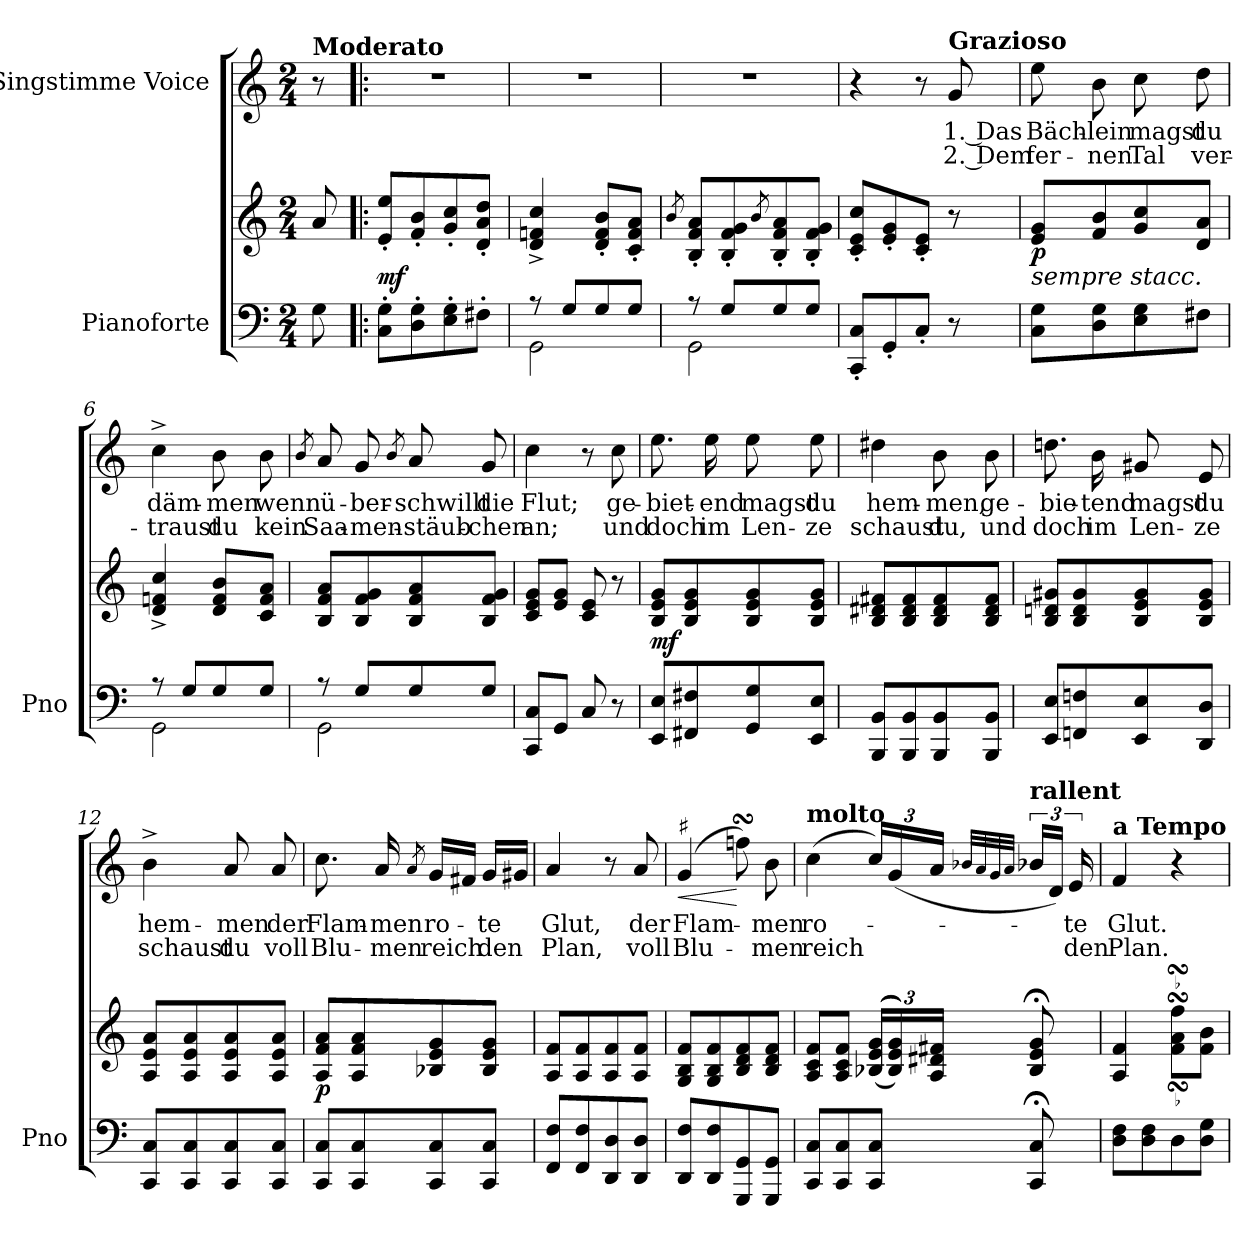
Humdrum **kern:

**kern	**kern	**dynam	**kern	**text	**text	**dynam
*part2	*part2	*part2	*part1	*part1	*part1	*part1
*staff3	*staff2	*staff2/3	*staff1	*staff1	*staff1	*staff1
*I"Pianoforte	*	*	*I"Singstimme Voice	*	*	*
*I'Pno	*	*	*	*	*	*
*clefF4	*clefG2	*	*clefG2	*	*	*
*k[]	*k[]	*	*k[]	*	*	*
*M2/4	*M2/4	*	*M2/4	*	*	*
=	=	=	=	=	=	=
!	!	!	!LO:TX:a:B:t=Moderato	!	!	!
8G\	8a/	.	8r	.	.	.
=1!|:	=1!|:	=1!|:	=1!|:	=1!|:	=1!|:	=1!|:
!	!	!LO:DY:a=2	!	!	!	!
8C\' 8G\'L	8e/' 8ee/'L	mf	2r	.	.	.
8D\' 8G\'	8f/' 8b/'	.	.	.	.	.
8E\' 8G\'	8g/' 8cc/'	.	.	.	.	.
8F#X'\J	8d/' 8a/' 8dd/'J	.	.	.	.	.
=2	=2	=2	=2	=2	=2	=2
*^	*	*	*	*	*	*
8r	2GG\	4d/^ 4fn/^ 4cc/^	.	2r	.	.	.
8G/L	.	.	.	.	.	.	.
8G/	.	8d/' 8f/' 8b/'L	.	.	.	.	.
8G/J	.	8c/' 8f/' 8a/'J	.	.	.	.	.
=3	=3	=3	=3	=3	=3	=3	=3
.	.	8qb/	.	.	.	.	.
8r	2GG\	8B/' 8f/' 8a/'L	.	2r	.	.	.
8G/L	.	8B/' 8f/' 8g/'	.	.	.	.	.
.	.	8qb/	.	.	.	.	.
8G/	.	8B/' 8f/' 8a/'	.	.	.	.	.
8G/J	.	8B/' 8f/' 8g/'J	.	.	.	.	.
*v	*v	*	*	*	*	*	*
=4	=4	=4	=4	=4	=4	=4
8CC/' 8C/'L	8c/' 8e/' 8cc/'L	.	4r	.	.	.
8GG'/	8e/' 8g/'	.	.	.	.	.
8C'/J	8c/' 8e/'J	.	8r	.	.	.
!	!	!	!LO:TX:a:B:t=Grazioso	!	!	!
!	!	!	!	!LO:LY:b	!LO:LY:b	!
8r	8r	.	8g/	1. Das	2. Dem	.
=5	=5	=5	=5	=5	=5	=5
!	!LO:TX:b:i:t=sempre stacc.	!	!	!	!	!
!	!	!LO:DY:b	!	!LO:LY:b	!LO:LY:b	!
8C\ 8G\L	8e/ 8g/L	p	8ee\	Bäch-	fer-	.
!	!	!	!	!LO:LY:b	!LO:LY:b	!
8D\ 8G\	8f/ 8b/	.	8b\	-lein	-nen	.
!	!	!	!	!LO:LY:b	!LO:LY:b	!
8E\ 8G\	8g/ 8cc/	.	8cc\	magst	Tal	.
!	!	!	!	!LO:LY:b	!LO:LY:b	!
8F#X\J	8d/ 8a/J	.	8dd\	du	ver-	.
!!LO:LB:g=z
=6	=6	=6	=6	=6	=6	=6
*^	*	*	*	*	*	*
!	!	!	!	!	!LO:LY:b	!LO:LY:b	!
8r	2GG\	4d/^ 4fn/^ 4cc/^	.	4cc^\	däm-	-traust	.
8G/L	.	.	.	.	.	.	.
!	!	!	!	!	!LO:LY:b	!LO:LY:b	!
8G/	.	8d/ 8f/ 8b/L	.	8b\	-men	du	.
!	!	!	!	!	!LO:LY:b	!LO:LY:b	!
8G/J	.	8c/ 8f/ 8a/J	.	8b\	wenn	kein	.
=7	=7	=7	=7	=7	=7	=7	=7
.	.	.	.	8qb/	.	.	.
!	!	!	!	!	!LO:LY:b	!LO:LY:b	!
8r	2GG\	8B/ 8f/ 8a/L	.	8a/	ü-	Saa-	.
!	!	!	!	!	!LO:LY:b	!LO:LY:b	!
8G/L	.	8B/ 8f/ 8g/	.	8g/	-ber-	-men-	.
.	.	.	.	8qb/	.	.	.
!	!	!	!	!	!LO:LY:b	!LO:LY:b	!
8G/	.	8B/ 8f/ 8a/	.	8a/	-schwillt	-stäub-	.
!	!	!	!	!	!LO:LY:b	!LO:LY:b	!
8G/J	.	8B/ 8f/ 8g/J	.	8g/	die	-chen	.
*v	*v	*	*	*	*	*	*
=8	=8	=8	=8	=8	=8	=8
!	!	!	!	!LO:LY:b	!LO:LY:b	!
8CC/ 8C/L	8c/ 8e/ 8g/L	.	4cc\	Flut;	an;	.
8GG/J	8e/ 8g/J	.	.	.	.	.
8C/	8c/ 8e/	.	8r	.	.	.
!	!	!	!	!LO:LY:b	!LO:LY:b	!
8r	8r	.	8cc\	ge-	und	.
=9	=9	=9	=9	=9	=9	=9
!	!	!LO:DY:b	!	!LO:LY:b	!LO:LY:b	!
8EE/ 8E/L	8B/ 8e/ 8g/L	mf	8.ee\	-biet-	doch	.
8FF#X/ 8F#X/	8B/ 8e/ 8g/	.	.	.	.	.
!	!	!	!	!LO:LY:b	!LO:LY:b	!
.	.	.	16ee\	-end	im	.
!	!	!	!	!LO:LY:b	!LO:LY:b	!
8GG/ 8G/	8B/ 8e/ 8g/	.	8ee\	magst	Len-	.
!	!	!	!	!LO:LY:b	!LO:LY:b	!
8EE/ 8E/J	8B/ 8e/ 8g/J	.	8ee\	du	-ze	.
!!LO:LB:g=z
=10	=10	=10	=10	=10	=10	=10
!	!	!	!	!LO:LY:b	!LO:LY:b	!
8BBB/ 8BB/L	8B/ 8d#X/ 8f#X/L	.	4dd#X\	hem-	schaust	.
8BBB/ 8BB/	8B/ 8d#/ 8f#/	.	.	.	.	.
!	!	!	!	!LO:LY:b	!LO:LY:b	!
8BBB/ 8BB/	8B/ 8d#/ 8f#/	.	8b\	-men,	du,	.
!	!	!	!	!LO:LY:b	!LO:LY:b	!
8BBB/ 8BB/J	8B/ 8d#/ 8f#/J	.	8b\	ge-	und	.
=11	=11	=11	=11	=11	=11	=11
!	!	!	!	!LO:LY:b	!LO:LY:b	!
8EE/ 8E/L	8B/ 8dn/ 8g#X/L	.	8.ddn\	-bie-	doch	.
8FFn/ 8Fn/	8B/ 8d/ 8g#/	.	.	.	.	.
!	!	!	!	!LO:LY:b	!LO:LY:b	!
.	.	.	16b\	-tend	im	.
!	!	!	!	!LO:LY:b	!LO:LY:b	!
8EE/ 8E/	8B/ 8e/ 8g#/	.	8g#X/	magst	Len-	.
!	!	!	!	!LO:LY:b	!LO:LY:b	!
8DD/ 8D/J	8B/ 8e/ 8g#/J	.	8e/	du	-ze	.
=12	=12	=12	=12	=12	=12	=12
!	!	!	!	!LO:LY:b	!LO:LY:b	!
8CC/ 8C/L	8A/ 8e/ 8a/L	.	4b^\	hem-	schaust	.
8CC/ 8C/	8A/ 8e/ 8a/	.	.	.	.	.
!	!	!	!	!LO:LY:b	!LO:LY:b	!
8CC/ 8C/	8A/ 8e/ 8a/	.	8a/	-men	du	.
!	!	!	!	!LO:LY:b	!LO:LY:b	!
8CC/ 8C/J	8A/ 8e/ 8a/J	.	8a/	der	voll	.
=13	=13	=13	=13	=13	=13	=13
!	!	!LO:DY:b	!	!LO:LY:b	!LO:LY:b	!
8CC/ 8C/L	8A/ 8f/ 8a/L	p	8.cc\	Flam-	Blu-	.
8CC/ 8C/	8A/ 8f/ 8a/	.	.	.	.	.
!	!	!	!	!LO:LY:b	!LO:LY:b	!
.	.	.	16a/	-men	-men	.
.	.	.	8qa/	.	.	.
!	!	!	!	!LO:LY:b	!LO:LY:b	!
8CC/ 8C/	8B-X/ 8e/ 8g/	.	16g/LL	ro-	reich	.
.	.	.	16f#X/JJ	.	.	.
!	!	!	!	!LO:LY:b	!LO:LY:b	!
8CC/ 8C/J	8B-/ 8e/ 8g/J	.	16g/LL	-te	den	.
.	.	.	16g#X/JJ	.	.	.
!!LO:LB:g=z
=14	=14	=14	=14	=14	=14	=14
!	!	!	!	!LO:LY:b	!LO:LY:b	!
8FF/ 8F/L	8A/ 8f/L	.	4a/	Glut,	Plan,	.
8FF/ 8F/	8A/ 8f/	.	.	.	.	.
8DD/ 8D/	8A/ 8f/	.	8r	.	.	.
!	!	!	!	!LO:LY:b	!LO:LY:b	!
8DD/ 8D/J	8A/ 8f/J	.	8a/	der	voll	.
=15	=15	=15	=15	=15	=15	=15
!	!	!	!LO:TX:a:t=♯	!	!	!
!	!	!	!	!LO:LY:b	!LO:LY:b	!LO:HP:b
8DD/ 8F/L	8G/ 8B/ 8f/L	.	(<4g/	Flam-	Blu-	<
8DD/ 8F/	8G/ 8B/ 8f/	.	.	.	.	.
8GGG/ 8GG/	8B/ 8d/ 8f/	.	8ffnsSSs\)	.	.	[
!	!	!	!	!LO:LY:b	!LO:LY:b	!
8GGG/ 8GG/J	8B/ 8d/ 8f/J	.	8b\	-men	-men	.
=16	=16	=16	=16	=16	=16	=16
!	!	!	!LO:TX:a:B:t=molto	!	!	!
!	!	!	!	!LO:LY:b	!LO:LY:b	!
8CC/ 8C/L	8A/ 8c/ 8f/L	.	(>4cc\	-ro-	reich	.
8CC/ 8C/	8A/ 8c/ 8f/J	.	.	.	.	.
*	*Xbrackettup	*	*Xbrackettup	*	*	*
8CC/ 8C/J	(<(>(>24B-X/ 24e/ 24g/LL	.	24cc/LL)	.	.	.
.	24B-/ 24e/ 24g/)))	.	(<24g/	.	.	.
.	24A/ 24d#X/ 24f#X/JJ	.	24a/JJ	.	.	.
.	.	.	32qb-X/LLL	.	.	.
.	.	.	32qa/	.	.	.
.	.	.	32qg/	.	.	.
.	.	.	32qa/JJJ	.	.	.
*	*	*	*brackettup	*	*	*
!	!	!	!LO:TX:a:B:t=rallent	!	!	!
8CC/;< 8C/;<	8B-/;< 8e/;< 8g/;<	.	24b-X/LL	.	.	.
.	.	.	24d/JJ)	.	.	.
!	!	!	!	!LO:LY:b	!LO:LY:b	!
.	.	.	24e/	-te	den	.
=17	=17	=17	=17	=17	=17	=17
!	!	!	!LO:TX:a:B:t=a Tempo	!	!	!
!	!	!	!	!LO:LY:b	!LO:LY:b	!
8D\ 8F\L	4A/ 4f/	.	4f/	Glut.	Plan.	.
8D\ 8F\	.	.	.	.	.	.
8D\	8f\sSSS 8a\sSSS 8ff\sSSSL	.	4r	.	.	.
8D\ 8G\J	8f\ 8b\J	.	.	.	.	.
=	=	=	=	=	=	=
*-	*-	*-	*-	*-	*-	*-
